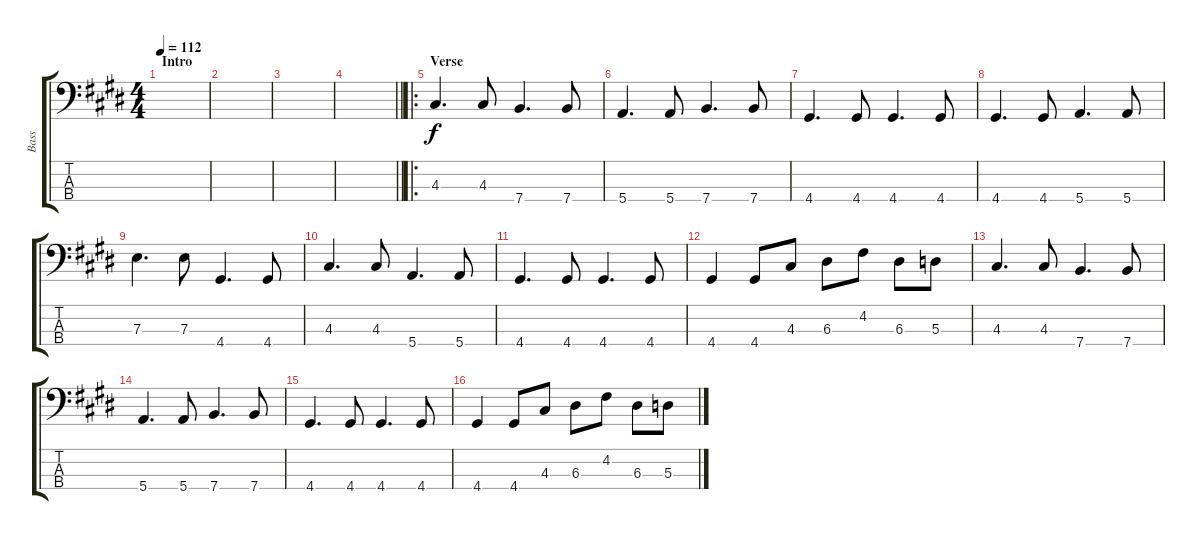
\track ("Bass" "Bass") {instrument electricbasspick}
\staff {score tabs}
\tuning (G2 D2 A1 E1) {hide}
\ts (4 4)
\section ("" "Intro")
\tempo 112
\clef f4
\ks e
|
|
|
\barLineRight lightlight
|
\ro
\section ("" "Verse ")
4.3.4{d} 4.3.8 7.4.4{d} 7.4.8 |
5.4.4{d} 5.4.8 7.4.4{d} 7.4.8 |
4.4.4{d} 4.4.8 4.4.4{d} 4.4.8 |
4.4.4{d} 4.4.8 5.4.4{d} 5.4.8 |
7.3.4{d} 7.3.8 4.4.4{d} 4.4.8 |
4.3.4{d} 4.3.8 5.4.4{d} 5.4.8 |
4.4.4{d} 4.4.8 4.4.4{d} 4.4.8 |
4.4.4 4.4.8 4.3.8 6.3.8 4.2.8 6.3.8 5.3.8 |
4.3.4{d} 4.3.8 7.4.4{d} 7.4.8 |
5.4.4{d} 5.4.8 7.4.4{d} 7.4.8 |
4.4.4{d} 4.4.8 4.4.4{d} 4.4.8 |
4.4.4 4.4.8 4.3.8 6.3.8 4.2.8 6.3.8 5.3.8
